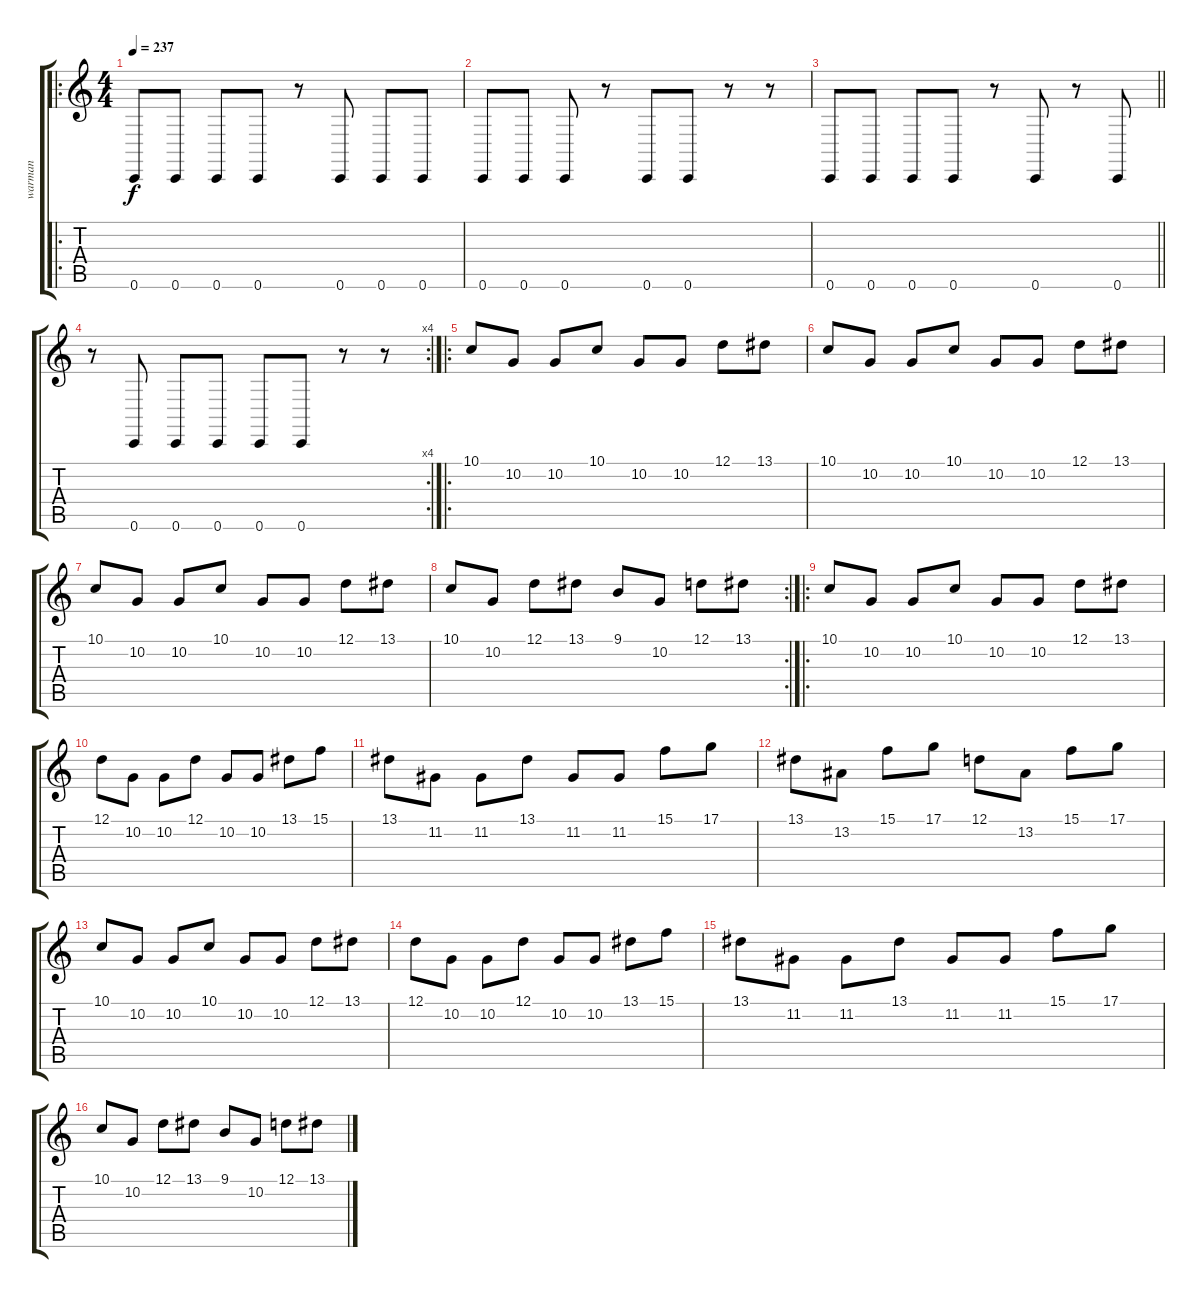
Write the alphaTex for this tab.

\track ("warman" "warman") {instrument pad7halo}
\staff {score tabs}
\tuning (D4 A3 F3 C3 G2 C2) {hide}
\ro
\ts (4 4)
\tempo 237
\clef g2
\ks c
0.6.8{dy f} 0.6.8 0.6.8 0.6.8 r.8 0.6.8 0.6.8 0.6.8 |
0.6.8 0.6.8 0.6.8 r.8{txt ""} 0.6.8 0.6.8 r.8 r.8 |
\barLineRight lightlight
0.6.8 0.6.8 0.6.8 0.6.8 r.8 0.6.8 r.8 0.6.8 |
\rc 4
\section ("" "")
r.8 0.6.8 0.6.8 0.6.8 0.6.8 0.6.8 r.8 r.8 |
\ro
10.1.8{volume 12 instrument pad7halo} 10.2.8 10.2.8 10.1.8 10.2.8 10.2.8 12.1.8 13.1.8 |
10.1.8 10.2.8 10.2.8 10.1.8 10.2.8 10.2.8 12.1.8 13.1.8 |
10.1.8 10.2.8 10.2.8 10.1.8 10.2.8 10.2.8 12.1.8 13.1.8 |
\rc 2
10.1.8 10.2.8 12.1.8 13.1.8 9.1.8 10.2.8 12.1.8 13.1.8 |
\ro
10.1.8 10.2.8 10.2.8 10.1.8 10.2.8 10.2.8 12.1.8 13.1.8 |
12.1.8 10.2.8 10.2.8 12.1.8 10.2.8 10.2.8 13.1.8 15.1.8 |
13.1.8 11.2.8 11.2.8 13.1.8 11.2.8 11.2.8 15.1.8 17.1.8 |
13.1.8 13.2.8 15.1.8 17.1.8 12.1.8 13.2.8 15.1.8 17.1.8 |
10.1.8 10.2.8 10.2.8 10.1.8 10.2.8 10.2.8 12.1.8 13.1.8 |
12.1.8 10.2.8 10.2.8 12.1.8 10.2.8 10.2.8 13.1.8 15.1.8 |
13.1.8 11.2.8 11.2.8 13.1.8 11.2.8 11.2.8 15.1.8 17.1.8 |
10.1.8 10.2.8 12.1.8 13.1.8 9.1.8 10.2.8 12.1.8 13.1.8
